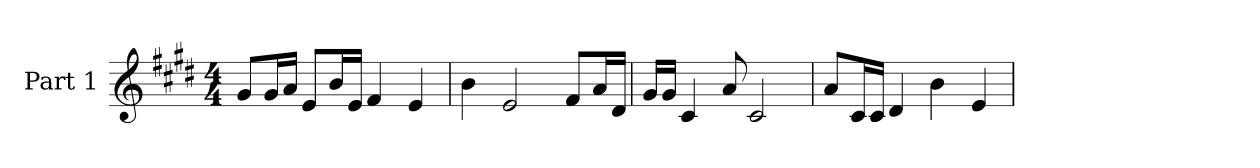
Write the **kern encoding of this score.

**kern
*part1
*staff1
*I"Part 1
*clefG2
*k[f#c#g#d#]
*E:
*M4/4
=1
8g#/L
16g#/L
16a/JJ
8e/L
16b/L
16e/JJ
4f#
4e
=2
4b
2e
8f#/L
16a/L
16d#/JJ
=3
16g#/LL
16g#/JJ
4c#
8a
2c#
=4
8a/L
16c#/L
16c#/JJ
4d#
4b
4e
=
*-
